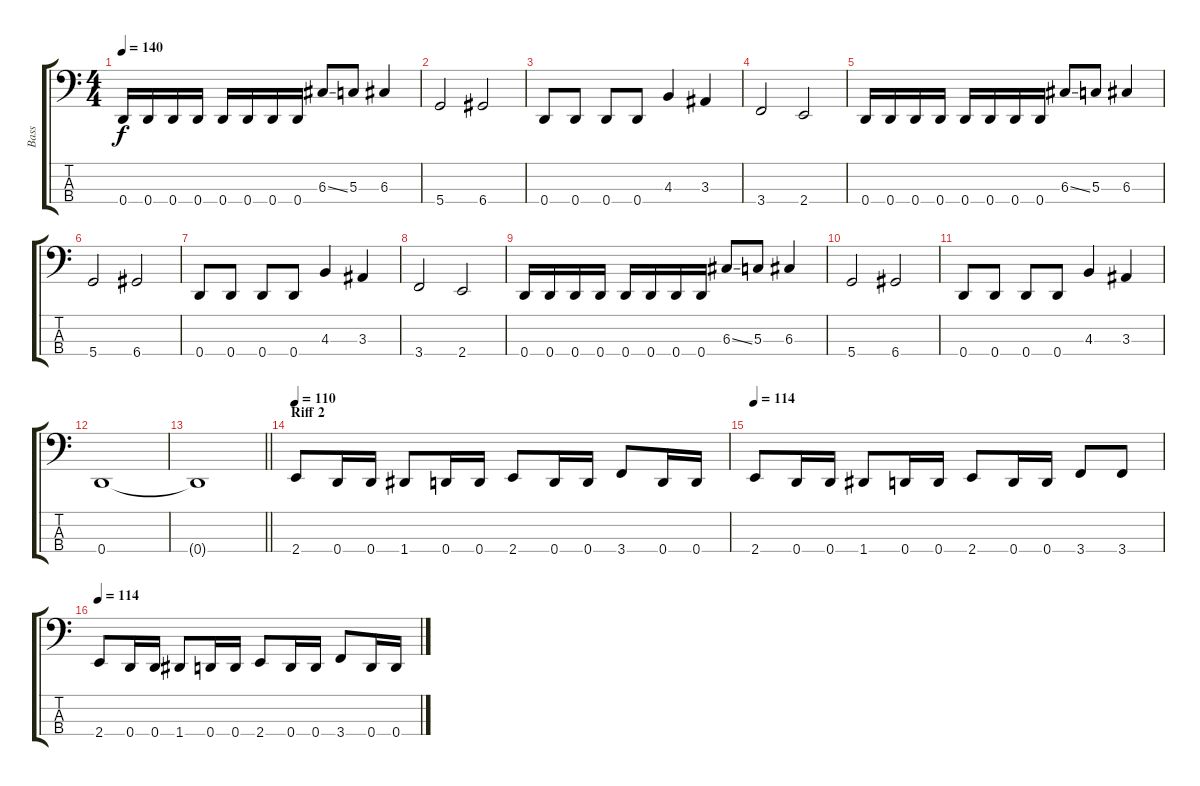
\track ("Bass" "Bass") {instrument electricbassfinger}
\staff {score tabs}
\tuning (F2 C2 G1 D1) {hide}
\ts (4 4)
\tempo 140
\clef f4
\ks c
0.4.16{dy f} 0.4.16 0.4.16 0.4.16 0.4.16 0.4.16 0.4.16 0.4.16 6.3{ss}.8 5.3.8 6.3.4 |
5.4.2 6.4.2 |
0.4.8 0.4.8 0.4.8 0.4.8 4.3.4 3.3.4 |
3.4.2 2.4.2 |
0.4.16 0.4.16 0.4.16 0.4.16 0.4.16 0.4.16 0.4.16 0.4.16 6.3{ss}.8 5.3.8 6.3.4 |
5.4.2 6.4.2 |
0.4.8 0.4.8 0.4.8 0.4.8 4.3.4 3.3.4 |
3.4.2 2.4.2 |
0.4.16 0.4.16 0.4.16 0.4.16 0.4.16 0.4.16 0.4.16 0.4.16 6.3{ss}.8 5.3.8 6.3.4 |
5.4.2 6.4.2 |
0.4.8 0.4.8 0.4.8 0.4.8 4.3.4 3.3.4 |
0.4.1 |
\barLineRight lightlight
0.4{t}.1 |
\section ("" "Riff 2")
\tempo 110
2.4.8 0.4.16 0.4.16 1.4.8 0.4.16 0.4.16 2.4.8 0.4.16 0.4.16 3.4.8 0.4.16 0.4.16 |
\tempo 114
2.4.8 0.4.16 0.4.16 1.4.8 0.4.16 0.4.16 2.4.8 0.4.16 0.4.16 3.4.8 3.4.8 |
\tempo 114
2.4.8 0.4.16 0.4.16 1.4.8 0.4.16 0.4.16 2.4.8 0.4.16 0.4.16 3.4.8 0.4.16 0.4.16
